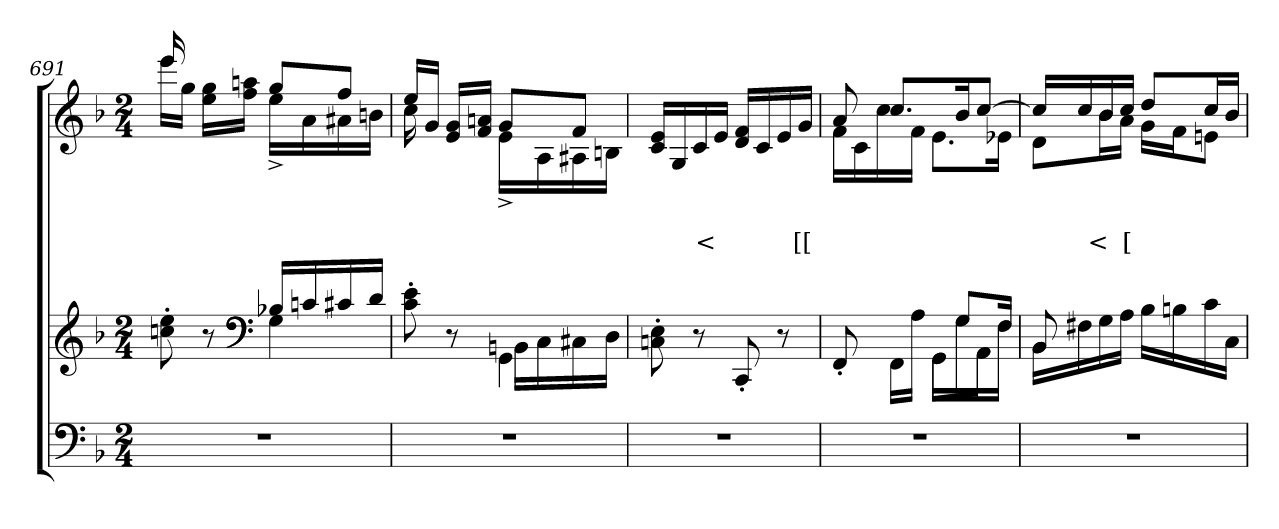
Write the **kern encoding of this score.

**kern	**kern	**kern	**text	**text
*part3	*part2	*part1	*part1	*part1
*staff3	*staff2	*staff1	*staff1	*staff1
*clefF4	*clefG2	*clefG2	*	*
*k[b-]	*k[b-]	*k[b-]	*	*
*M2/4	*M2/4	*M2/4	*	*
=691	=691	=691	=691	=691
*	*^	*^	*	*
2r	4ryy	8ee'> 8ccn'>	16eee	16eeeLL	.	.
.	.	.	8.ryy	16ggJJ	.	.
.	.	8r	.	16gg 16eeLL	.	.
.	.	.	.	16aan 16ffJJ	.	.
*	*clefF4	*	*	*	*	*
.	16B-XLL	4G	8ggL	16ee^>LL	.	.
.	16cn	.	.	16a	.	.
.	16c#X	.	8ffJ	16a#X	.	.
.	16dJJ	.	.	16bnJJ	.	.
=692	=692	=692	=692	=692	=692	=692
2r	8e\'> 8c\'>	4ryy	16eeLL	16cc	.	.
.	.	.	16gJJ	8.ryy	.	.
.	8r	.	16g 16eLL	.	.	.
.	.	.	16an 16fJJ	.	.	.
.	4GG\	16BBnLL	8gL	16e^>LL	.	.
.	.	16C	.	16A	.	.
.	.	16C#X	8fJ	16A#X	.	.
.	.	16DJJ	.	16BnJJ	.	.
*	*v	*v	*	*	*	*
*	*	*v	*v	*	*
=693	=693	=693	=693	=693
2r	8E'> 8Cn'>	16e 16cLL	.	.
.	.	16G	.	.
.	8r	16c	.	<
.	.	16eJJ	.	.
.	8CC'>	16f 16dLL	.	.
.	.	16c	.	.
.	8r	16e	.	.
.	.	16gJJ	.	[[
=694	=694	=694	=694	=694
*	*^	*^	*	*
*	*	*^	*	*	*	*
2r	8FF'>	4ryy	8ryy	8a	16fLL	.	.
.	.	.	.	.	16c	.	.
.	8.ryy	.	16FF\LL	8.ccL	16cc	.	.
.	.	.	16A\JJ	.	16fJJ	.	.
.	.	8GGL	16GG\LL	.	8.eL	.	.
.	8GL	.	16G\	16b-	.	.	.
.	.	8AAJ	16AA/	[8ccJ	.	.	.
.	16FJk	.	16F\JJ	.	16e-XJk	.	.
*	*	*v	*v	*	*	*	*
=695	=695	=695	=695	=695	=695	=695
2r	8BB-	16BB-LL	16ccLL]	8dL	.	.
.	.	16F#X	16cc	.	.	.
.	4.ryy	16G	16b-	16b-L	.	<
.	.	16AJJ	16ccJJ	16aJJ	.	[
.	.	16B-LL	8ddL	16gLL	.	.
.	.	16Bn	.	16fJ	.	.
.	.	16c	16ccL	8enJ	.	.
.	.	16CJJ	16b-JJ	.	.	.
*	*v	*v	*	*	*	*
*	*	*v	*v	*	*
=	=	=	=	=
*-	*-	*-	*-	*-
